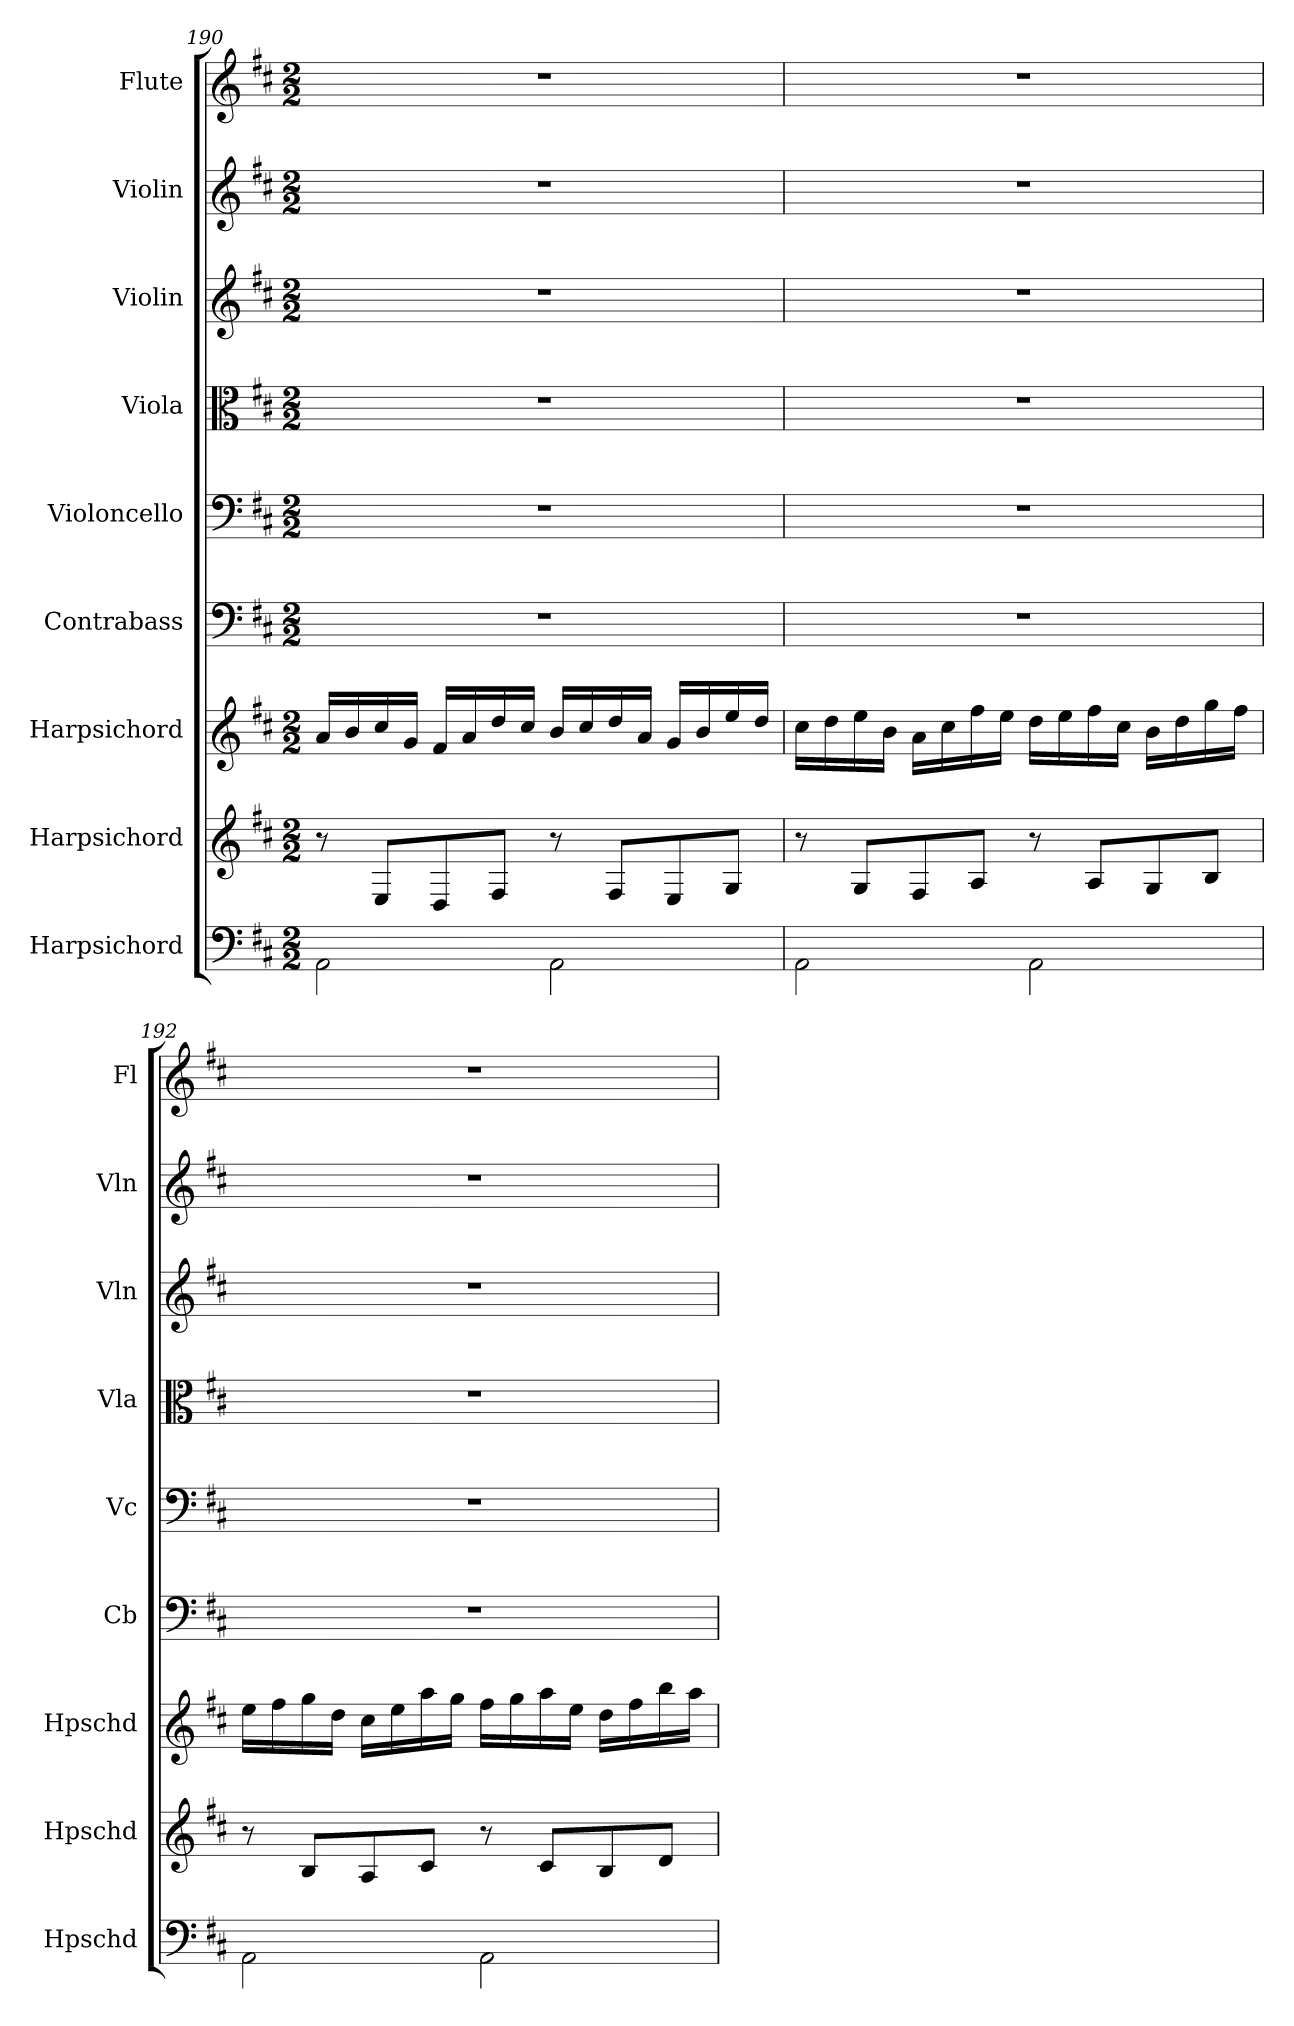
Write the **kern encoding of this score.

**kern	**kern	**kern	**kern	**kern	**kern	**kern	**kern	**kern
*part9	*part8	*part7	*part6	*part5	*part4	*part3	*part2	*part1
*staff9	*staff8	*staff7	*staff6	*staff5	*staff4	*staff3	*staff2	*staff1
*I"Harpsichord	*I"Harpsichord	*I"Harpsichord	*I"Contrabass	*I"Violoncello	*I"Viola	*I"Violin	*I"Violin	*I"Flute
*I'Hpschd	*I'Hpschd	*I'Hpschd	*I'Cb	*I'Vc	*I'Vla	*I'Vln	*I'Vln	*I'Fl
*clefF4	*clefG2	*clefG2	*clefF4	*clefF4	*clefC3	*clefG2	*clefG2	*clefG2
*	*	*	*ITrd7c12	*	*	*	*	*
*k[f#c#]	*k[f#c#]	*k[f#c#]	*k[f#c#]	*k[f#c#]	*k[f#c#]	*k[f#c#]	*k[f#c#]	*k[f#c#]
*D:	*D:	*D:	*D:	*D:	*D:	*D:	*D:	*D:
*M2/2	*M2/2	*M2/2	*M2/2	*M2/2	*M2/2	*M2/2	*M2/2	*M2/2
=190	=190	=190	=190	=190	=190	=190	=190	=190
2AA\	8r	16a/LL	1r	1r	1r	1r	1r	1r
.	.	16b/	.	.	.	.	.	.
.	8E/L	16cc#/	.	.	.	.	.	.
.	.	16g/JJ	.	.	.	.	.	.
.	8D/	16f#/LL	.	.	.	.	.	.
.	.	16a/	.	.	.	.	.	.
.	8F#/J	16dd/	.	.	.	.	.	.
.	.	16cc#/JJ	.	.	.	.	.	.
2AA\	8r	16b/LL	.	.	.	.	.	.
.	.	16cc#/	.	.	.	.	.	.
.	8F#/L	16dd/	.	.	.	.	.	.
.	.	16a/JJ	.	.	.	.	.	.
.	8E/	16g/LL	.	.	.	.	.	.
.	.	16b/	.	.	.	.	.	.
.	8G/J	16ee/	.	.	.	.	.	.
.	.	16dd/JJ	.	.	.	.	.	.
=191	=191	=191	=191	=191	=191	=191	=191	=191
2AA\	8r	16cc#\LL	1r	1r	1r	1r	1r	1r
.	.	16dd\	.	.	.	.	.	.
.	8G/L	16ee\	.	.	.	.	.	.
.	.	16b\JJ	.	.	.	.	.	.
.	8F#/	16a\LL	.	.	.	.	.	.
.	.	16cc#\	.	.	.	.	.	.
.	8A/J	16ff#\	.	.	.	.	.	.
.	.	16ee\JJ	.	.	.	.	.	.
2AA\	8r	16dd\LL	.	.	.	.	.	.
.	.	16ee\	.	.	.	.	.	.
.	8A/L	16ff#\	.	.	.	.	.	.
.	.	16cc#\JJ	.	.	.	.	.	.
.	8G/	16b\LL	.	.	.	.	.	.
.	.	16dd\	.	.	.	.	.	.
.	8B/J	16gg\	.	.	.	.	.	.
.	.	16ff#\JJ	.	.	.	.	.	.
=192	=192	=192	=192	=192	=192	=192	=192	=192
2AA\	8r	16ee\LL	1r	1r	1r	1r	1r	1r
.	.	16ff#\	.	.	.	.	.	.
.	8B/L	16gg\	.	.	.	.	.	.
.	.	16dd\JJ	.	.	.	.	.	.
.	8A/	16cc#\LL	.	.	.	.	.	.
.	.	16ee\	.	.	.	.	.	.
.	8c#/J	16aa\	.	.	.	.	.	.
.	.	16gg\JJ	.	.	.	.	.	.
2AA\	8r	16ff#\LL	.	.	.	.	.	.
.	.	16gg\	.	.	.	.	.	.
.	8c#/L	16aa\	.	.	.	.	.	.
.	.	16ee\JJ	.	.	.	.	.	.
.	8B/	16dd\LL	.	.	.	.	.	.
.	.	16ff#\	.	.	.	.	.	.
.	8d/J	16bb\	.	.	.	.	.	.
.	.	16aa\JJ	.	.	.	.	.	.
=	=	=	=	=	=	=	=	=
*-	*-	*-	*-	*-	*-	*-	*-	*-
